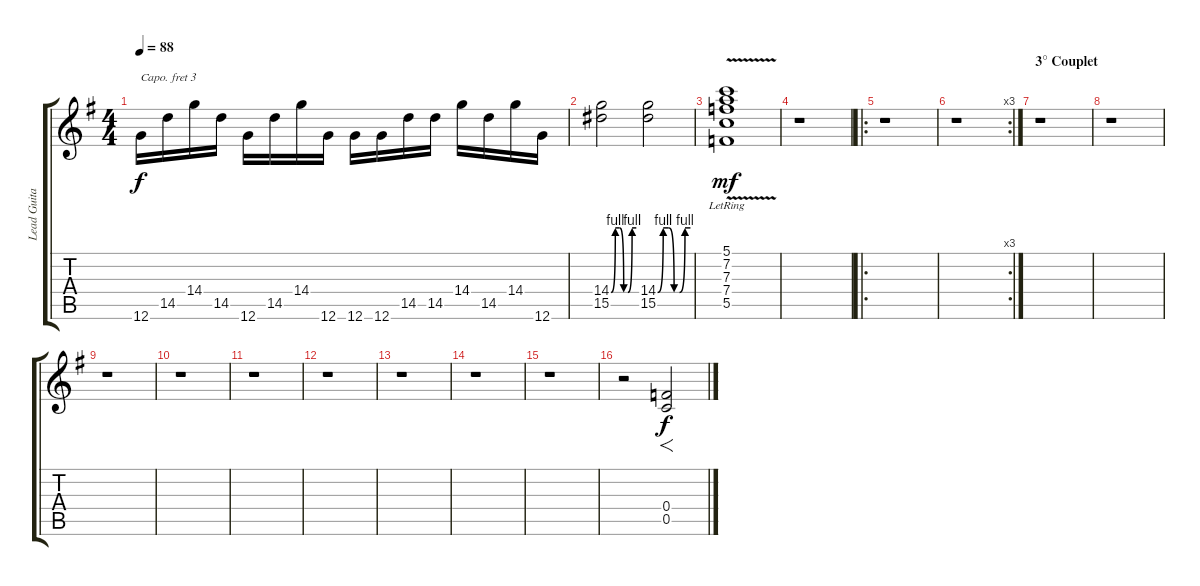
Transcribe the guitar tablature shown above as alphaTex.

\track ("Lead Guitar" "Lead Guita") {instrument overdrivenguitar}
\staff {score tabs}
\capo 3
\tuning (E4 B3 G3 D3 A2 E2) {hide}
\ts (4 4)
\tempo 88
\clef g2
\ks g
12.6.16{dy f} 14.5.16 14.4.16 14.5.16 12.6.16 14.5.16 14.4.16 12.6.16 12.6.16 12.6.16 14.5.16 14.5.16 14.4.16 14.5.16 14.4.16 12.6.16 |
(14.4{be (custom 0 0 10 4 20 4 30 0 40 0 50 4 60 4)} 15.5).2 (14.4{be (custom 0 0 10 4 20 4 30 0 40 0 50 4 60 4)} 15.5).2 |
(5.1{v lr} 7.2{lr} 7.3{lr} 7.4{lr} 5.5{lr}).1{dy mf} |
r.1 |
\ro
r.1 |
\rc 3
r.1 |
\section ("" "3° Couplet")
r.1 |
r.1 |
r.1 |
r.1 |
r.1 |
r.1 |
r.1 |
r.1 |
r.1 |
r.2 (0.4 0.5).2{f dy f}
